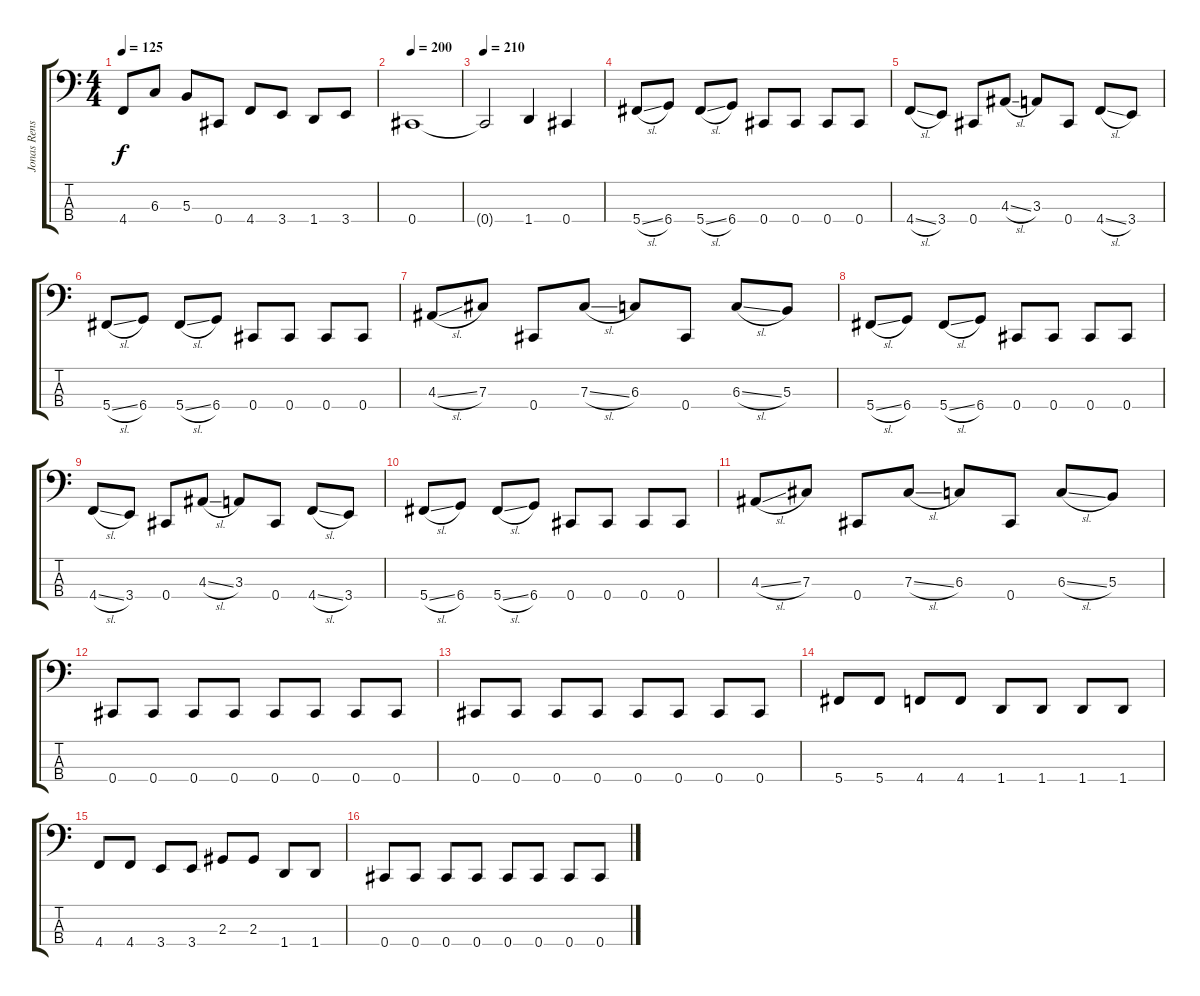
\track ("Jonas Renske" "Jonas Rens") {instrument electricbassfinger}
\staff {score tabs}
\tuning (E2 B1 Gb1 Db1) {hide}
\ts (4 4)
\tempo 125
\clef f4
\ks c
4.4.8{dy f} 6.3.8 5.3.8 0.4.8 4.4.8 3.4.8 1.4.8 3.4.8 |
\tempo 200
0.4.1 |
\tempo 210
0.4{t}.2 1.4.4 0.4.4 |
5.4{sl}.8 6.4.8 5.4{sl}.8 6.4.8 0.4.8 0.4.8 0.4.8 0.4.8 |
4.4{sl}.8 3.4.8 0.4.8 4.3{sl}.8 3.3.8 0.4.8 4.4{sl}.8 3.4.8 |
5.4{sl}.8 6.4.8 5.4{sl}.8 6.4.8 0.4.8 0.4.8 0.4.8 0.4.8 |
4.3{sl}.8 7.3.8 0.4.8 7.3{sl}.8 6.3.8 0.4.8 6.3{sl}.8 5.3.8 |
5.4{sl}.8 6.4.8 5.4{sl}.8 6.4.8 0.4.8 0.4.8 0.4.8 0.4.8 |
4.4{sl}.8 3.4.8 0.4.8 4.3{sl}.8 3.3.8 0.4.8 4.4{sl}.8 3.4.8 |
5.4{sl}.8 6.4.8 5.4{sl}.8 6.4.8 0.4.8 0.4.8 0.4.8 0.4.8 |
4.3{sl}.8 7.3.8 0.4.8 7.3{sl}.8 6.3.8 0.4.8 6.3{sl}.8 5.3.8 |
0.4.8 0.4.8 0.4.8 0.4.8 0.4.8 0.4.8 0.4.8 0.4.8 |
0.4.8 0.4.8 0.4.8 0.4.8 0.4.8 0.4.8 0.4.8 0.4.8 |
5.4.8 5.4.8 4.4.8 4.4.8 1.4.8 1.4.8 1.4.8 1.4.8 |
4.4.8 4.4.8 3.4.8 3.4.8 2.3.8 2.3.8 1.4.8 1.4.8 |
0.4.8 0.4.8 0.4.8 0.4.8 0.4.8 0.4.8 0.4.8 0.4.8
